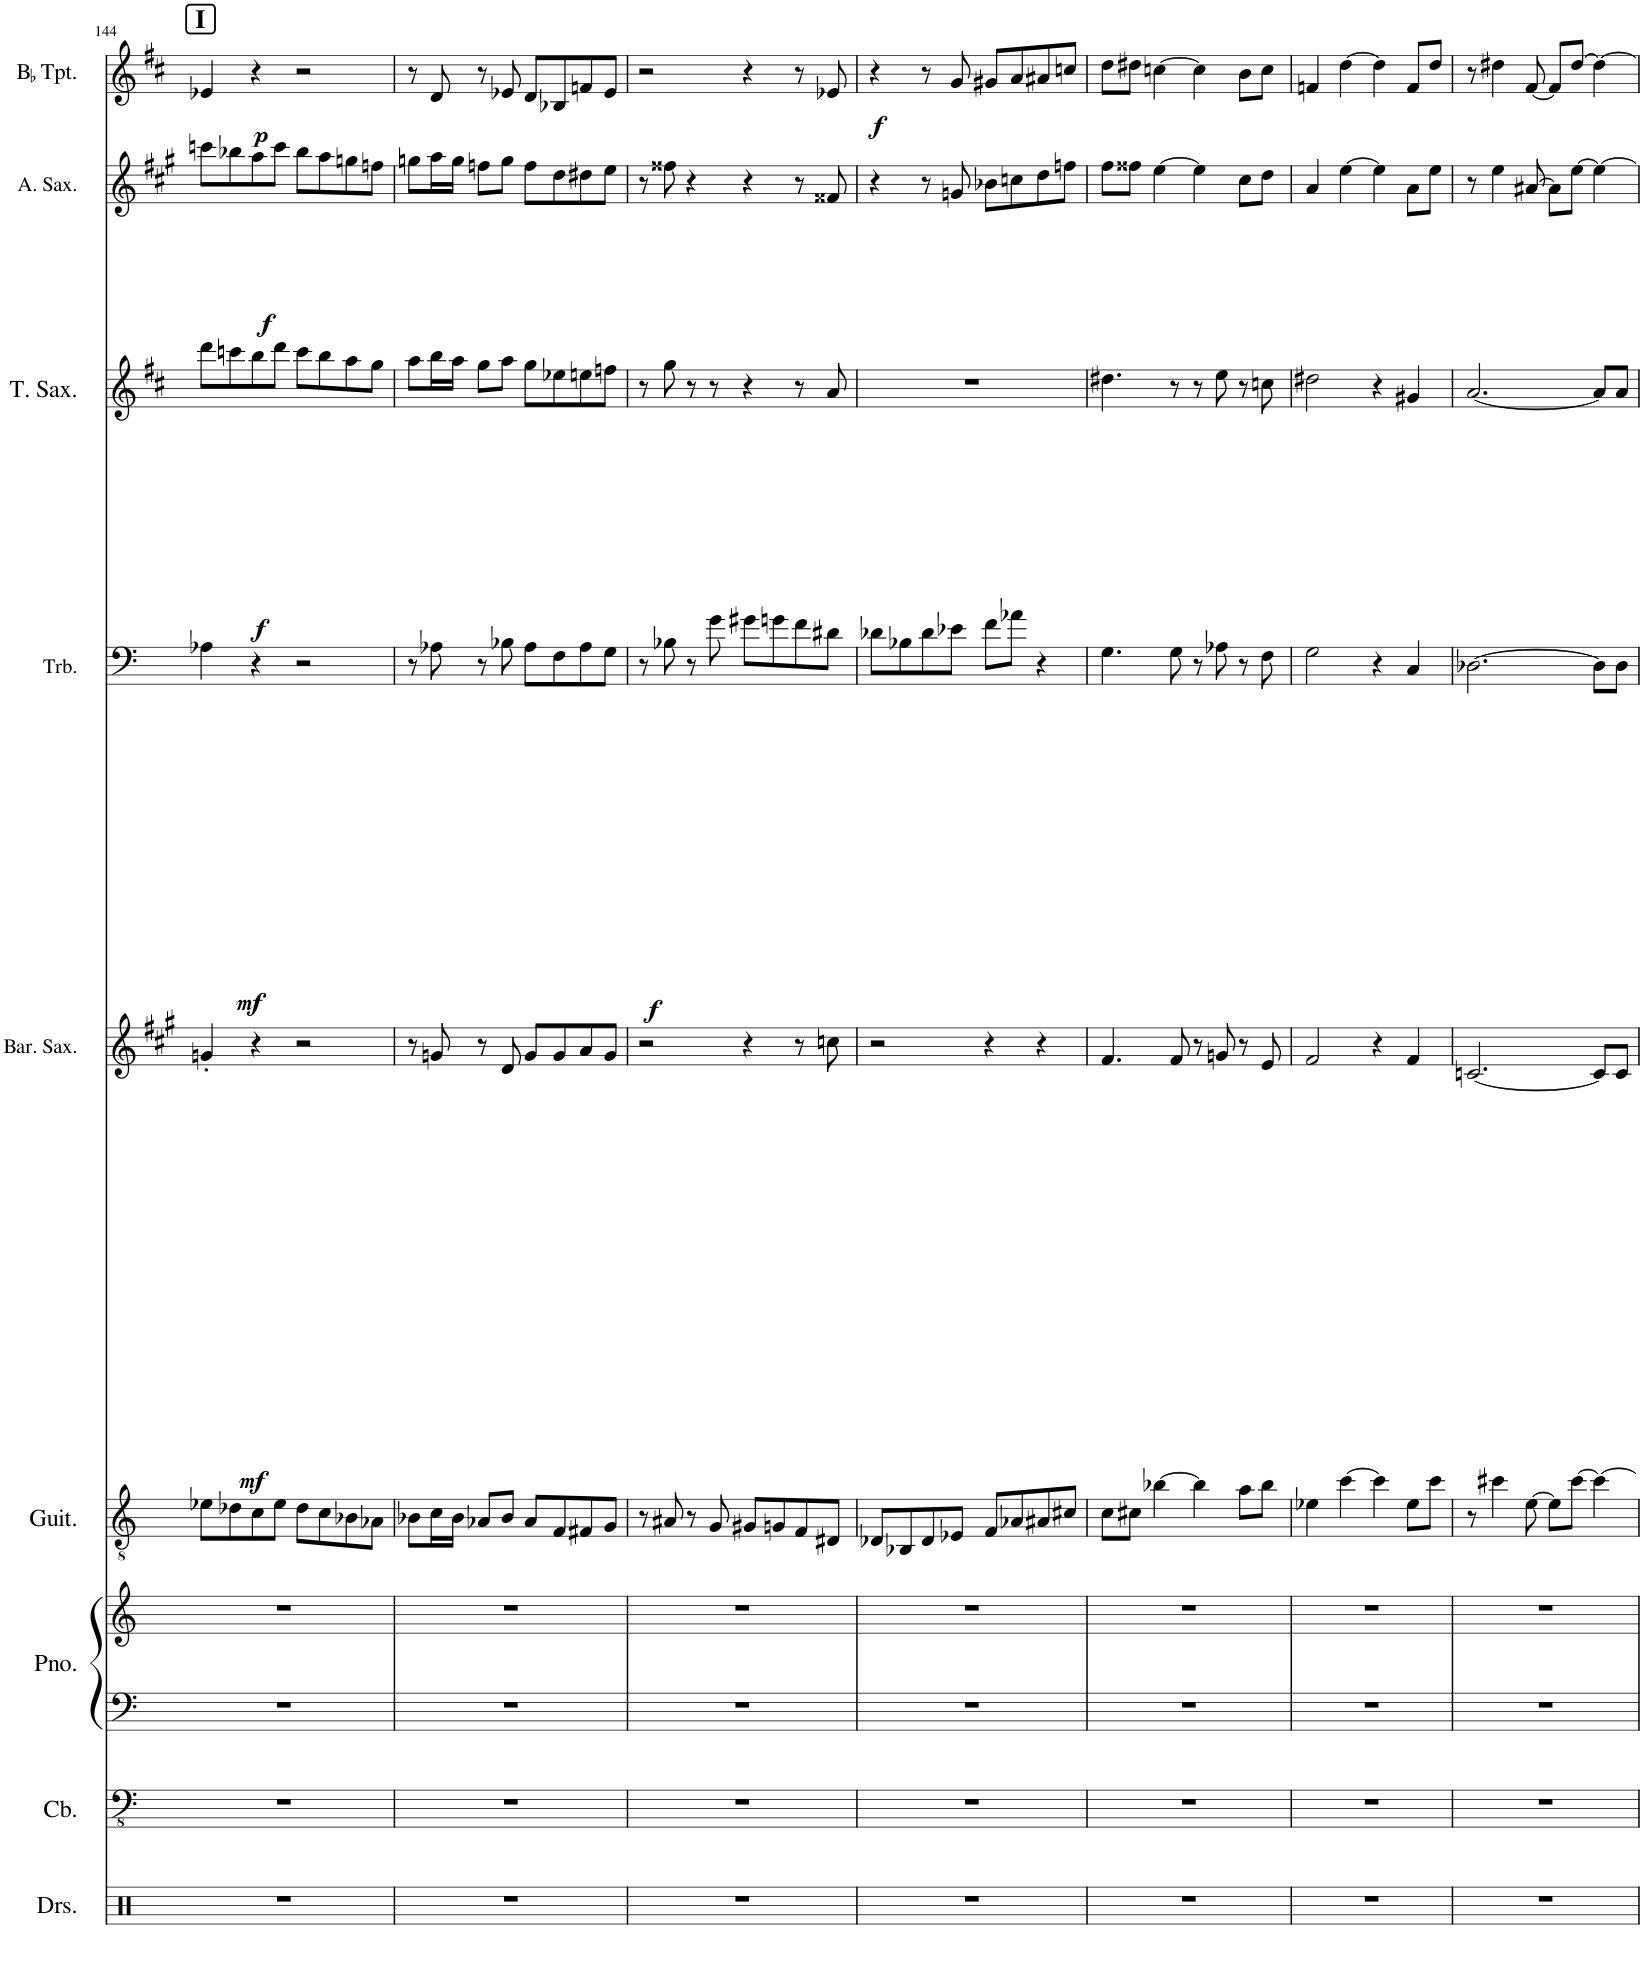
**kern	**kern	**kern	**kern	**kern	**kern	**dynam	**kern	**dynam	**kern	**dynam	**kern	**dynam	**kern	**dynam
*part9	*part8	*part7	*part7	*part6	*part5	*part5	*part4	*part4	*part3	*part3	*part2	*part2	*part1	*part1
*staff10	*staff9	*staff8	*staff7	*staff6	*staff5	*staff5	*staff4	*staff4	*staff3	*staff3	*staff2	*staff2	*staff1	*staff1
*I"Drumset	*I"Double Bass	*I"Piano	*	*I"Guitar	*I"Baritone Saxophone	*	*I"Trombone	*	*I"Tenor Saxophone	*	*I"Alto Saxophone	*	*I"BaccidentalFlat Trumpet	*
*I'Drs.	*	*I'Pno.	*	*I'Guit.	*I'Bar. Sax.	*	*I'Trb.	*	*I'T. Sax.	*	*I'A. Sax.	*	*I'BaccidentalFlat Tpt.	*
!!LO:PB:g=z
*clefX	*clefFv4	*clefF4	*clefG2	*clefGv2	*clefG2	*	*clefF4	*	*clefG2	*	*clefG2	*	*clefG2	*
*	*	*	*	*	*Trd12c21	*	*	*	*Trd8c14	*	*Trd5c9	*	*Trd1c2	*
*k[]	*k[]	*k[]	*k[]	*k[]	*k[f#c#g#]	*	*k[]	*	*k[f#c#]	*	*k[f#c#g#]	*	*k[f#c#]	*
*M4/4	*M4/4	*M4/4	*M4/4	*M4/4	*M4/4	*	*M4/4	*	*M4/4	*	*M4/4	*	*M4/4	*
=144	=144	=144	=144	=144	=144	=144	=144	=144	=144	=144	=144	=144	=144	=144
!	!	!	!	!	!	!	!	!	!	!	!	!	!LO:TX:a:B:t=I	!
!	!	!	!	!	!	!LO:DY:b	!	!LO:DY:b	!	!LO:DY:b	!	!LO:DY:b	!	!LO:DY:b
1r	1r	1r	1r	8e-X\L	4gn'/	mf	4A-X\	mf	8ddd\L	f	8cccn\L	f	4e-X/	p
.	.	.	.	8d-X\	.	.	.	.	8cccn\	.	8bb-X\	.	.	.
.	.	.	.	8c\	4r	.	4r	.	8bb\	.	8aa\	.	4r	.
.	.	.	.	8e-\J	.	.	.	.	8ddd\J	.	8ccc\J	.	.	.
.	.	.	.	8d-\L	2r	.	2r	.	8ccc\L	.	8bb-\L	.	2r	.
.	.	.	.	8c\	.	.	.	.	8bb\	.	8aa\	.	.	.
.	.	.	.	8B-X\	.	.	.	.	8aa\	.	8ggn\	.	.	.
.	.	.	.	8A-X\J	.	.	.	.	8gg\J	.	8ffn\J	.	.	.
=145	=145	=145	=145	=145	=145	=145	=145	=145	=145	=145	=145	=145	=145	=145
1r	1r	1r	1r	8B-X\L	8r	.	8r	.	8aa\L	.	8ggn\L	.	8r	.
.	.	.	.	16c\L	8gn/	.	8A-X\	.	16bb\L	.	16aa\L	.	8d/	.
.	.	.	.	16B-\JJ	.	.	.	.	16aa\JJ	.	16gg\JJ	.	.	.
.	.	.	.	8A-X/L	8r	.	8r	.	8gg\L	.	8ffn\L	.	8r	.
.	.	.	.	8B-/J	8d/	.	8B-X\	.	8aa\J	.	8gg\J	.	8e-X/	.
.	.	.	.	8A-/L	8g/L	.	8A-\L	.	8gg\L	.	8ff\L	.	8d/L	.
.	.	.	.	8F/	8g/	.	8F\	.	8ee-X\	.	8dd\	.	8B-X/	.
.	.	.	.	8F#X/	8a/	.	8A-\	.	8een\	.	8dd#X\	.	8fn/	.
.	.	.	.	8G/J	8g/J	.	8G\J	.	8ffn\J	.	8ee\J	.	8e-/J	.
=146	=146	=146	=146	=146	=146	=146	=146	=146	=146	=146	=146	=146	=146	=146
!	!	!	!	!	!	!	!	!LO:DY:b	!	!	!	!	!	!
1r	1r	1r	1r	8r	2r	.	8r	f	8r	.	8r	.	2r	.
.	.	.	.	8A#X/	.	.	8B-X\	.	8gg\	.	8ff##X\	.	.	.
.	.	.	.	8r	.	.	8r	.	8r	.	4r	.	.	.
.	.	.	.	8G/	.	.	8g\	.	8r	.	.	.	.	.
.	.	.	.	8G#X/L	4r	.	8g#X\L	.	4r	.	4r	.	4r	.
.	.	.	.	8Gn/	.	.	8gn\	.	.	.	.	.	.	.
.	.	.	.	8F/	8r	.	8f\	.	8r	.	8r	.	8r	.
.	.	.	.	8D#X/J	8ccn\	.	8d#X\J	.	8a/	.	8f##X/	.	8e-X/	.
=147	=147	=147	=147	=147	=147	=147	=147	=147	=147	=147	=147	=147	=147	=147
!	!	!	!	!	!	!	!	!	!	!	!	!	!	!LO:DY:b
1r	1r	1r	1r	8D-X/L	2r	.	8d-X\L	.	1r	.	4r	.	4r	f
.	.	.	.	8BB-X/	.	.	8B-X\	.	.	.	.	.	.	.
.	.	.	.	8D-/	.	.	8d-\	.	.	.	8r	.	8r	.
.	.	.	.	8E-X/J	.	.	8e-X\J	.	.	.	8gn/	.	8g/	.
.	.	.	.	8F/L	4r	.	8f\L	.	.	.	8b-X\L	.	8g#X/L	.
.	.	.	.	8A-X/	.	.	8a-X\J	.	.	.	8ccn\	.	8a/	.
.	.	.	.	8A#X/	4r	.	4r	.	.	.	8dd\	.	8a#X/	.
.	.	.	.	8c#X/J	.	.	.	.	.	.	8ffn\J	.	8ccn/J	.
=148	=148	=148	=148	=148	=148	=148	=148	=148	=148	=148	=148	=148	=148	=148
1r	1r	1r	1r	8c\L	4.f#/	.	4.G\	.	4.dd#X\	.	8ff#\L	.	8dd\L	.
.	.	.	.	8c#X\J	.	.	.	.	.	.	8ff##X\J	.	8dd#X\J	.
.	.	.	.	[4b-X\	.	.	.	.	.	.	[4ee\	.	[4ccn\	.
.	.	.	.	.	8f#/	.	8G\	.	8r	.	.	.	.	.
.	.	.	.	4b-\]	8r	.	8r	.	8r	.	4ee\]	.	4cc\]	.
.	.	.	.	.	8gn/	.	8A-X\	.	8ee\	.	.	.	.	.
.	.	.	.	8a\L	8r	.	8r	.	8r	.	8cc#\L	.	8b\L	.
.	.	.	.	8b-\J	8e/	.	8F\	.	8ccn\	.	8dd\J	.	8cc\J	.
=149	=149	=149	=149	=149	=149	=149	=149	=149	=149	=149	=149	=149	=149	=149
1r	1r	1r	1r	4e-X\	2f#/	.	2G\	.	2dd#X\	.	4a/	.	4fn/	.
.	.	.	.	[4cc\	.	.	.	.	.	.	[4ee\	.	[4dd\	.
.	.	.	.	4cc\]	4r	.	4r	.	4r	.	4ee\]	.	4dd\]	.
.	.	.	.	8e-\L	4f#/	.	4C/	.	4g#X/	.	8a\L	.	8f/L	.
.	.	.	.	8cc\J	.	.	.	.	.	.	8ee\J	.	8dd/J	.
=150	=150	=150	=150	=150	=150	=150	=150	=150	=150	=150	=150	=150	=150	=150
1r	1r	1r	1r	8r	[2.cn/	.	[2.D-X\	.	[2.a/	.	8r	.	8r	.
.	.	.	.	4cc#X\	.	.	.	.	.	.	4ee\	.	4dd#X\	.
.	.	.	.	[8e\	.	.	.	.	.	.	[8a#X/	.	[8f#/	.
.	.	.	.	8e\L]	.	.	.	.	.	.	8a#\L]	.	8f#/L]	.
.	.	.	.	[8cc#\J	.	.	.	.	.	.	[8ee\J	.	[8dd#/J	.
.	.	.	.	4cc#\_	8c/L]	.	8D-\L]	.	8a/L]	.	4ee\_	.	4dd#\_	.
.	.	.	.	.	8c/J	.	8D-\J	.	8a/J	.	.	.	.	.
=	=	=	=	=	=	=	=	=	=	=	=	=	=	=
*-	*-	*-	*-	*-	*-	*-	*-	*-	*-	*-	*-	*-	*-	*-
